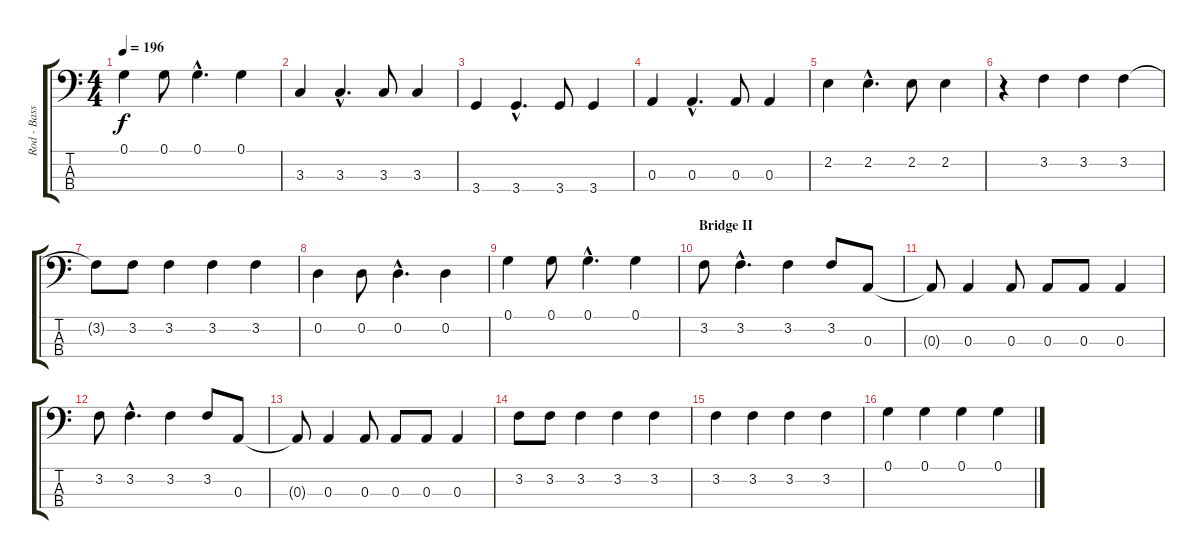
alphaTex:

\track ("Rod - Bass" "Rod - Bass") {instrument electricbasspick}
\staff {score tabs}
\tuning (G2 D2 A1 E1) {hide}
\ts (4 4)
\tempo 196
\clef f4
\ks c
0.1.4{dy f} 0.1.8 0.1{hac}.4{d} 0.1.4 |
3.3.4 3.3{hac}.4{d} 3.3.8 3.3.4 |
3.4.4 3.4{hac}.4{d} 3.4.8 3.4.4 |
0.3.4 0.3{hac}.4{d} 0.3.8 0.3.4 |
2.2.4 2.2{hac}.4{d} 2.2.8 2.2.4 |
r.4 3.2.4 3.2.4 3.2.4 |
3.2{t}.8 3.2.8 3.2.4 3.2.4 3.2.4 |
0.2.4 0.2.8 0.2{hac}.4{d} 0.2.4 |
0.1.4 0.1.8 0.1{hac}.4{d} 0.1.4 |
\section ("" "Bridge II")
3.2.8 3.2{hac}.4{d} 3.2.4 3.2.8 0.3.8 |
0.3{t}.8 0.3.4 0.3.8 0.3.8 0.3.8 0.3.4 |
3.2.8 3.2{hac}.4{d} 3.2.4 3.2.8 0.3.8 |
0.3{t}.8 0.3.4 0.3.8 0.3.8 0.3.8 0.3.4 |
3.2.8 3.2.8 3.2.4 3.2.4 3.2.4 |
3.2.4 3.2.4 3.2.4 3.2.4 |
0.1.4 0.1.4 0.1.4 0.1.4
